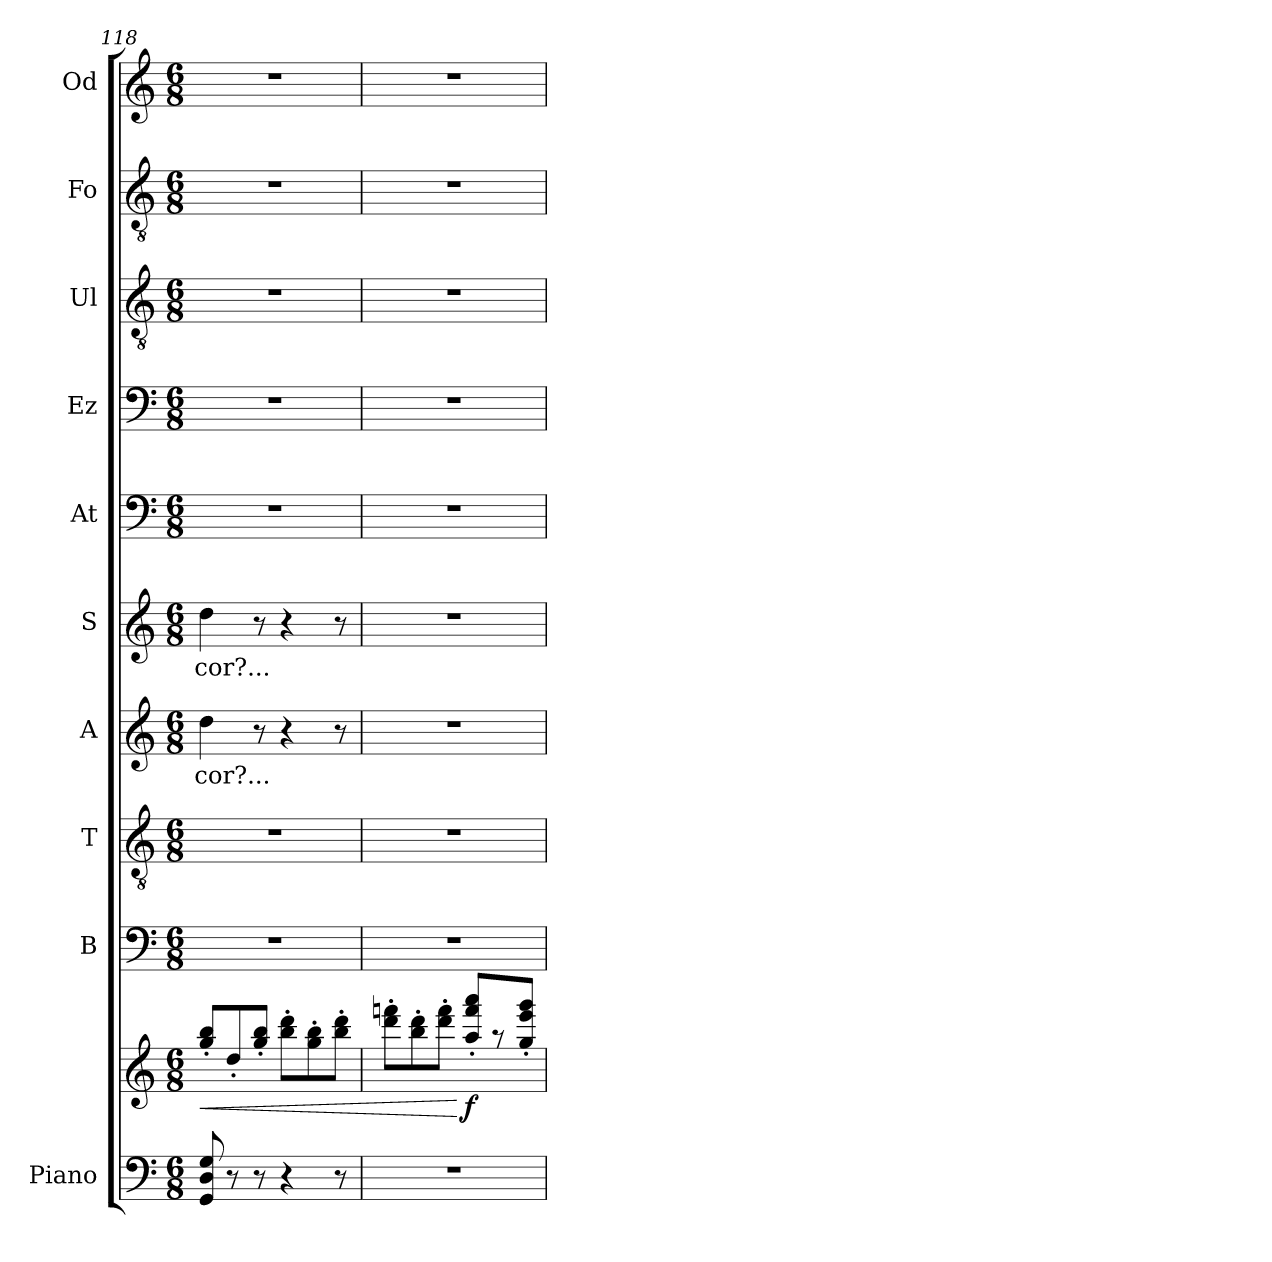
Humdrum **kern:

**kern	**kern	**dynam	**kern	**kern	**kern	**text	**kern	**text	**kern	**kern	**kern	**kern	**kern
*part10	*part10	*part10	*part9	*part8	*part7	*part7	*part6	*part6	*part5	*part4	*part3	*part2	*part1
*staff11	*staff10	*staff10/11	*staff9	*staff8	*staff7	*staff7	*staff6	*staff6	*staff5	*staff4	*staff3	*staff2	*staff1
*I"Piano	*	*	*I"B	*I"T	*I"A	*	*I"S	*	*I"At	*I"Ez	*I"Ul	*I"Fo	*I"Od
*I'Pno	*	*	*I'B	*I'T	*I'A	*	*I'S	*	*I'At	*I'Ez	*I'Ul	*I'Fo	*I'Od
!!LO:LB:g=z
*clefF4	*clefG2	*	*clefF4	*clefGv2	*clefG2	*	*clefG2	*	*clefF4	*clefF4	*clefGv2	*clefGv2	*clefG2
*k[]	*k[]	*	*k[]	*k[]	*k[]	*	*k[]	*	*k[]	*k[]	*k[]	*k[]	*k[]
*M6/8	*M6/8	*	*M6/8	*M6/8	*M6/8	*	*M6/8	*	*M6/8	*M6/8	*M6/8	*M6/8	*M6/8
=118	=118	=118	=118	=118	=118	=118	=118	=118	=118	=118	=118	=118	=118
!	!	!LO:HP:b	!	!	!	!LO:LY:b	!	!LO:LY:b	!	!	!	!	!
8GG/ 8D/ 8G/	8gg/' 8bb/'L	<	2.r	2.r	4dd\	cor?...	4dd\	cor?...	2.r	2.r	2.r	2.r	2.r
8r	8dd'/	.	.	.	.	.	.	.	.	.	.	.	.
8r	8gg/' 8bb/'J	.	.	.	8r	.	8r	.	.	.	.	.	.
4r	8bb\' 8ddd\'L	.	.	.	4r	.	4r	.	.	.	.	.	.
.	8gg\' 8bb\'	.	.	.	.	.	.	.	.	.	.	.	.
8r	8bb\' 8ddd\'J	.	.	.	8r	.	8r	.	.	.	.	.	.
=119	=119	=119	=119	=119	=119	=119	=119	=119	=119	=119	=119	=119	=119
2.r	8ddd\' 8fffn\'L	.	2.r	2.r	2.r	.	2.r	.	2.r	2.r	2.r	2.r	2.r
.	8bb\' 8ddd\'	.	.	.	.	.	.	.	.	.	.	.	.
.	8ddd\' 8fff\'J	.	.	.	.	.	.	.	.	.	.	.	.
!	!	!LO:DY:n=1:b	!	!	!	!	!	!	!	!	!	!	!
.	8aa/' 8fff/' 8aaa/'L	[ f	.	.	.	.	.	.	.	.	.	.	.
.	8r	.	.	.	.	.	.	.	.	.	.	.	.
.	8gg/' 8eee/' 8ggg/'J	.	.	.	.	.	.	.	.	.	.	.	.
=	=	=	=	=	=	=	=	=	=	=	=	=	=
*-	*-	*-	*-	*-	*-	*-	*-	*-	*-	*-	*-	*-	*-
